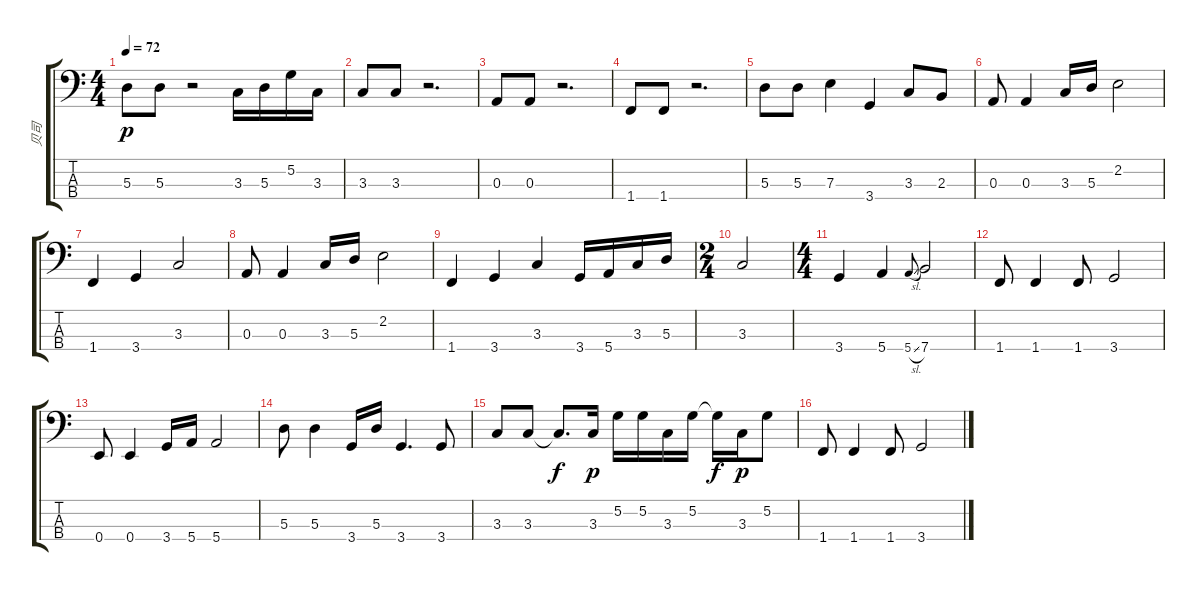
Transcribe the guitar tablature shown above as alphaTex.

\track ("贝司" "贝司") {instrument electricbassfinger}
\staff {score tabs}
\tuning (G2 D2 A1 E1) {hide}
\ts (4 4)
\tempo 72
\clef f4
\ks c
5.3.8{dy p} 5.3.8 r.2 3.3.16 5.3.16 5.2.16{txt ""} 3.3.16 |
3.3.8 3.3.8 r.2{d} |
0.3.8 0.3.8 r.2{d} |
1.4.8 1.4.8 r.2{d} |
5.3.8 5.3.8 7.3.4 3.4.4 3.3.8 2.3.8 |
0.3.8 0.3.4 3.3.16 5.3.16 2.2.2 |
1.4.4 3.4.4 3.3.2 |
0.3.8 0.3.4 3.3.16 5.3.16 2.2.2 |
1.4.4 3.4.4 3.3.4 3.4.16 5.4.16 3.3.16 5.3.16 |
\ts (2 4)
3.3.2 |
\ts (4 4)
3.4.4 5.4.4 5.4{sl}.8{gr onbeat} 7.4.2 |
1.4.8 1.4.4 1.4.8 3.4.2 |
0.4.8 0.4.4 3.4.16 5.4.16 5.4.2 |
5.3.8 5.3.4 3.4.16 5.3.16 3.4.4{d} 3.4.8 |
3.3.8 3.3.8 3.3{t}.8{d dy f} 3.3.16{dy p} 5.2.16 5.2.16 3.3.16 5.2.16 5.2{t}.16{dy f} 3.3.16{dy p} 5.2.8 |
1.4.8 1.4.4 1.4.8 3.4.2
